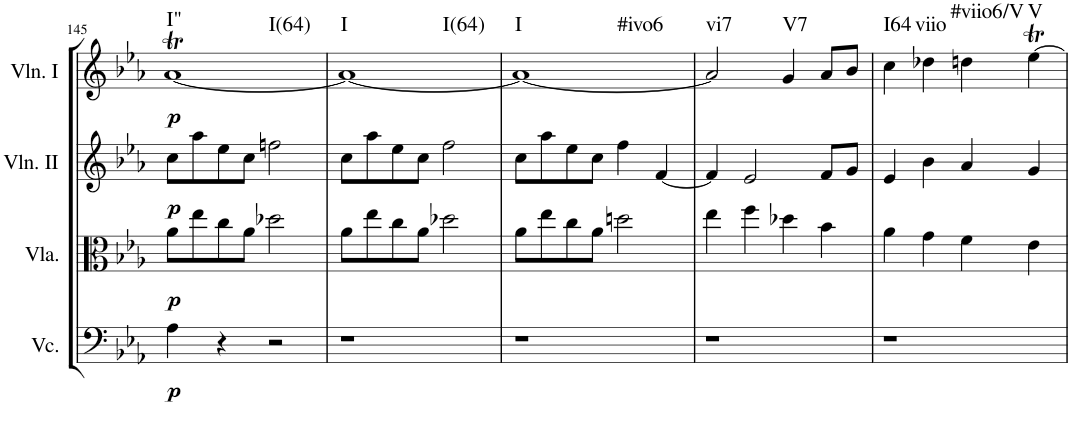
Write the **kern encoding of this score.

**kern	**dynam	**kern	**dynam	**kern	**dynam	**kern	**dynam	**harte
*part4	*part4	*part3	*part3	*part2	*part2	*part1	*part1	*part1
*staff4	*staff4	*staff3	*staff3	*staff2	*staff2	*staff1	*staff1	*
*I"Violoncello	*	*I"Viola	*	*I"Violin II	*	*I"Violin I	*	*
*I'Vc.	*	*I'Vla.	*	*I'Vln. II	*	*I'Vln. I	*	*
!!LO:PB:g=z
*clefF4	*	*clefC3	*	*clefG2	*	*clefG2	*	*
*k[b-e-a-]	*	*k[b-e-a-]	*	*k[b-e-a-]	*	*k[b-e-a-]	*	*
*M2/2	*	*M2/2	*	*M2/2	*	*M2/2	*	*
*met(c|)	*	*met(c|)	*	*met(c|)	*	*met(c|)	*	*
=145	=145	=145	=145	=145	=145	=145	=145	=145
!	!LO:DY:b	!	!LO:DY:b	!	!LO:DY:b	!	!LO:DY:b	!LO:H:n=1:kt=I"
!	!	!	!	!	!	!	!	!LO:H:n=2:kt=I(64)
4A-\	p	8a-\L	p	8cc\L	p	[1a-T	p	N N
.	.	8ee-\	.	8aa-\	.	.	.	.
4r	.	8cc\	.	8ee-\	.	.	.	.
.	.	8a-\J	.	8cc\J	.	.	.	.
2r	.	2dd-X\	.	2ffn\	.	.	.	.
=146	=146	=146	=146	=146	=146	=146	=146	=146
!	!	!	!	!	!	!	!	!LO:H:n=1:kt=I
!	!	!	!	!	!	!	!	!LO:H:n=2:kt=I(64)
1r	.	8a-\L	.	8cc\L	.	1a-_	.	N N
.	.	8ee-\	.	8aa-\	.	.	.	.
.	.	8cc\	.	8ee-\	.	.	.	.
.	.	8a-\J	.	8cc\J	.	.	.	.
.	.	2dd-X\	.	2ff\	.	.	.	.
=147	=147	=147	=147	=147	=147	=147	=147	=147
!	!	!	!	!	!	!	!	!LO:H:n=1:kt=I
!	!	!	!	!	!	!	!	!LO:H:n=2:kt=#ivo6
1r	.	8a-\L	.	8cc\L	.	1a-_	.	N N
.	.	8ee-\	.	8aa-\	.	.	.	.
.	.	8cc\	.	8ee-\	.	.	.	.
.	.	8a-\J	.	8cc\J	.	.	.	.
.	.	2ddn\	.	4ff\	.	.	.	.
.	.	.	.	[4f/	.	.	.	.
=148	=148	=148	=148	=148	=148	=148	=148	=148
!	!	!	!	!	!	!	!	!LO:H:kt=vi7
1r	.	4ee-\	.	4f/]	.	2a-/]	.	N
.	.	4ff\	.	2e-/	.	.	.	.
!	!	!	!	!	!	!	!	!LO:H:kt=V7
.	.	4dd-X\	.	.	.	4g/	.	N
.	.	4b-\	.	8f/L	.	8a-/L	.	.
.	.	.	.	8g/J	.	8b-/J	.	.
=149	=149	=149	=149	=149	=149	=149	=149	=149
!	!	!	!	!	!	!	!	!LO:H:kt=I64
1r	.	4a-\	.	4e-/	.	4cc\	.	N
!	!	!	!	!	!	!	!	!LO:H:kt=viio
.	.	4g\	.	4b-\	.	4dd-X\	.	N
!	!	!	!	!	!	!	!	!LO:H:kt=#viio6/V
.	.	4f\	.	4a-/	.	4ddn\	.	N
!	!	!	!	!	!	!	!	!LO:H:kt=V
.	.	4e-\	.	4g/	.	[4ee-T\	.	N
=	=	=	=	=	=	=	=	=
*-	*-	*-	*-	*-	*-	*-	*-	*-
